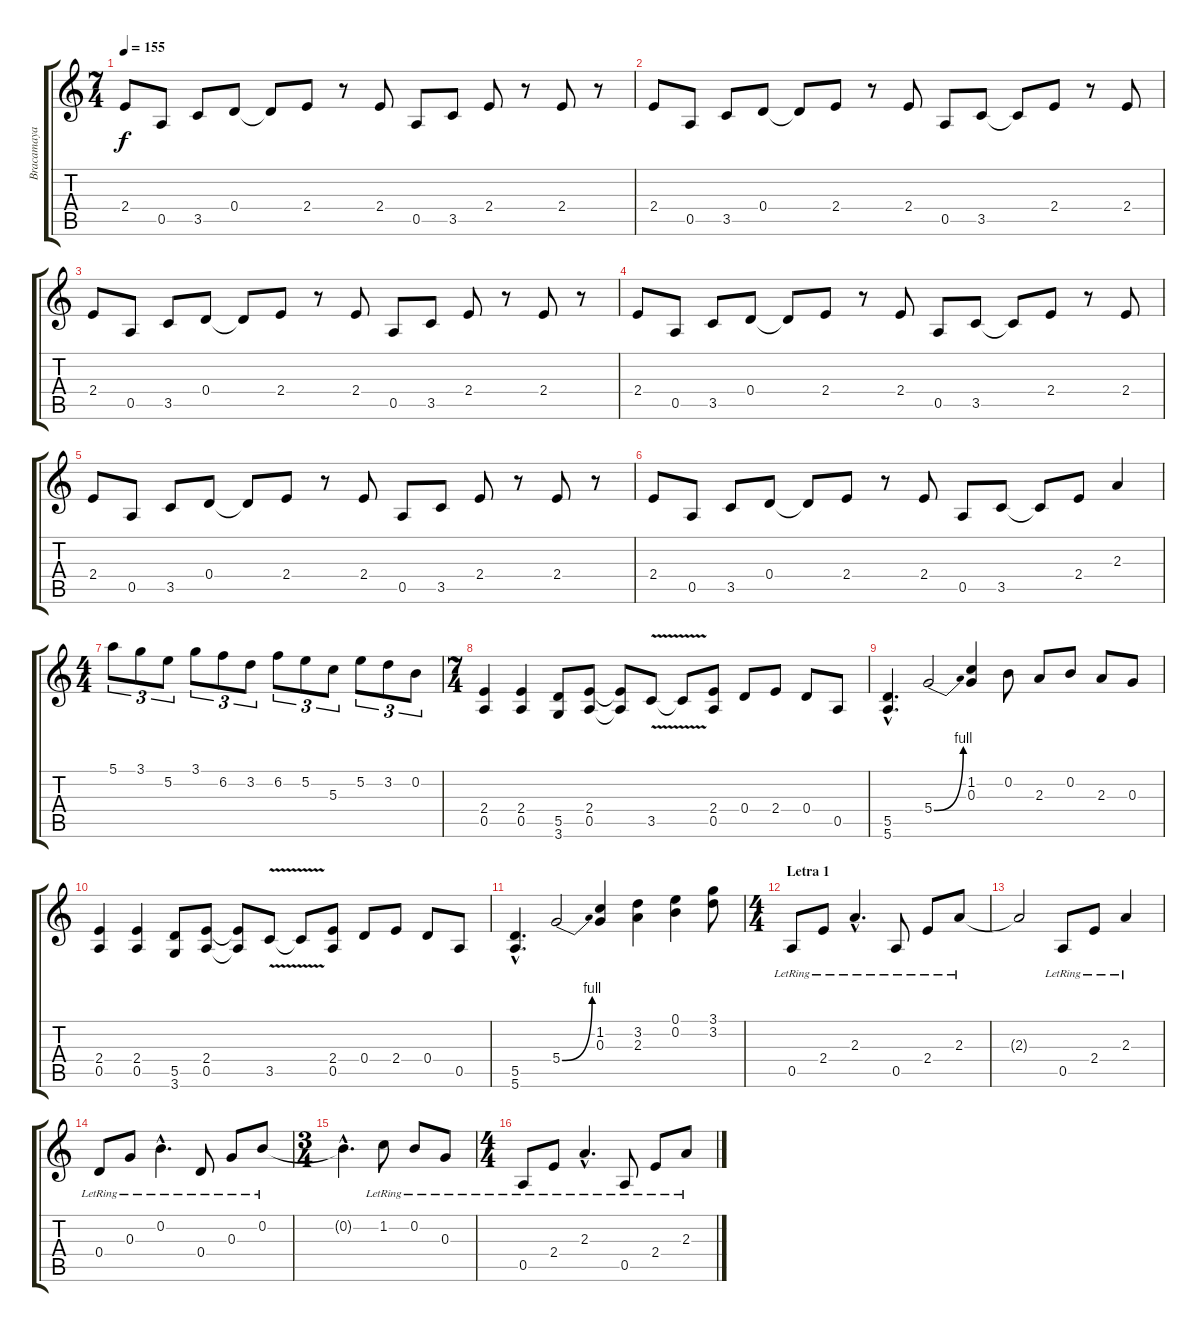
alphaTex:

\track ("Bracamaya" "Bracamaya") {instrument distortionguitar}
\staff {score tabs}
\tuning (E4 B3 G3 D3 A2 E2) {hide}
\ts (7 4)
\tempo 155
\clef g2
\ks c
2.4.8{dy f} 0.5.8 3.5.8 0.4.8 0.4{t}.8 2.4.8 r.8 2.4.8 0.5.8 3.5.8 2.4.8 r.8 2.4.8 r.8 |
2.4.8 0.5.8 3.5.8 0.4.8 0.4{t}.8 2.4.8 r.8 2.4.8 0.5.8 3.5.8 3.5{t}.8 2.4.8 r.8 2.4.8 |
2.4.8 0.5.8 3.5.8 0.4.8 0.4{t}.8 2.4.8 r.8 2.4.8 0.5.8 3.5.8 2.4.8 r.8 2.4.8 r.8 |
2.4.8 0.5.8 3.5.8 0.4.8 0.4{t}.8 2.4.8 r.8 2.4.8 0.5.8 3.5.8 3.5{t}.8 2.4.8 r.8 2.4.8 |
2.4.8 0.5.8 3.5.8 0.4.8 0.4{t}.8 2.4.8 r.8 2.4.8 0.5.8 3.5.8 2.4.8 r.8 2.4.8 r.8 |
2.4.8 0.5.8 3.5.8 0.4.8 0.4{t}.8 2.4.8 r.8 2.4.8 0.5.8 3.5.8 3.5{t}.8 2.4.8 2.3.4 |
\ts (4 4)
5.1.8{tu (3 2)} 3.1.8{tu (3 2)} 5.2.8{tu (3 2)} 3.1.8{tu (3 2)} 6.2.8{tu (3 2)} 3.2.8{tu (3 2)} 6.2.8{tu (3 2)} 5.2.8{tu (3 2)} 5.3.8{tu (3 2)} 5.2.8{tu (3 2)} 3.2.8{tu (3 2)} 0.2.8{tu (3 2)} |
\ts (7 4)
(2.4 0.5).4 (2.4 0.5).4 (5.5 3.6).8 (2.4 0.5).8 (2.4{t} 0.5{t}).8 3.5{v}.8 3.5{t}.8 (2.4 0.5).8 0.4.8 2.4.8 0.4.8 0.5.8 |
(5.5{hac} 5.6{hac}).4{d} 5.4{be (bend 0 0 60 4)}.2 (1.2 0.3).4 0.2.8 2.3.8 0.2.8 2.3.8 0.3.8 |
(2.4 0.5).4 (2.4 0.5).4 (5.5 3.6).8 (2.4 0.5).8 (2.4{t} 0.5{t}).8 3.5{v}.8 3.5{t}.8 (2.4 0.5).8 0.4.8 2.4.8 0.4.8 0.5.8 |
(5.5{hac} 5.6{hac}).4{d} 5.4{be (bend 0 0 60 4)}.2 (1.2 0.3).4 (3.2 2.3).4 (0.1 0.2).4 (3.1 3.2).8 |
\ts (4 4)
\section ("" "Letra 1")
0.5{lr}.8{instrument acousticguitarsteel} 2.4{lr}.8 2.3{hac lr}.4{d} 0.5{lr}.8 2.4{lr}.8 2.3{lr}.8 |
2.3{t}.2 0.5{lr}.8 2.4{lr}.8 2.3{lr}.4 |
0.4{lr}.8 0.3{lr}.8 0.2{hac lr}.4{d} 0.4{lr}.8 0.3{lr}.8 0.2{lr}.8 |
\ts (3 4)
0.2{hac t}.4{d} 1.2{lr}.8 0.2{lr}.8 0.3{lr}.8 |
\ts (4 4)
0.5{lr}.8 2.4{lr}.8 2.3{hac lr}.4{d} 0.5{lr}.8 2.4{lr}.8 2.3{lr}.8
